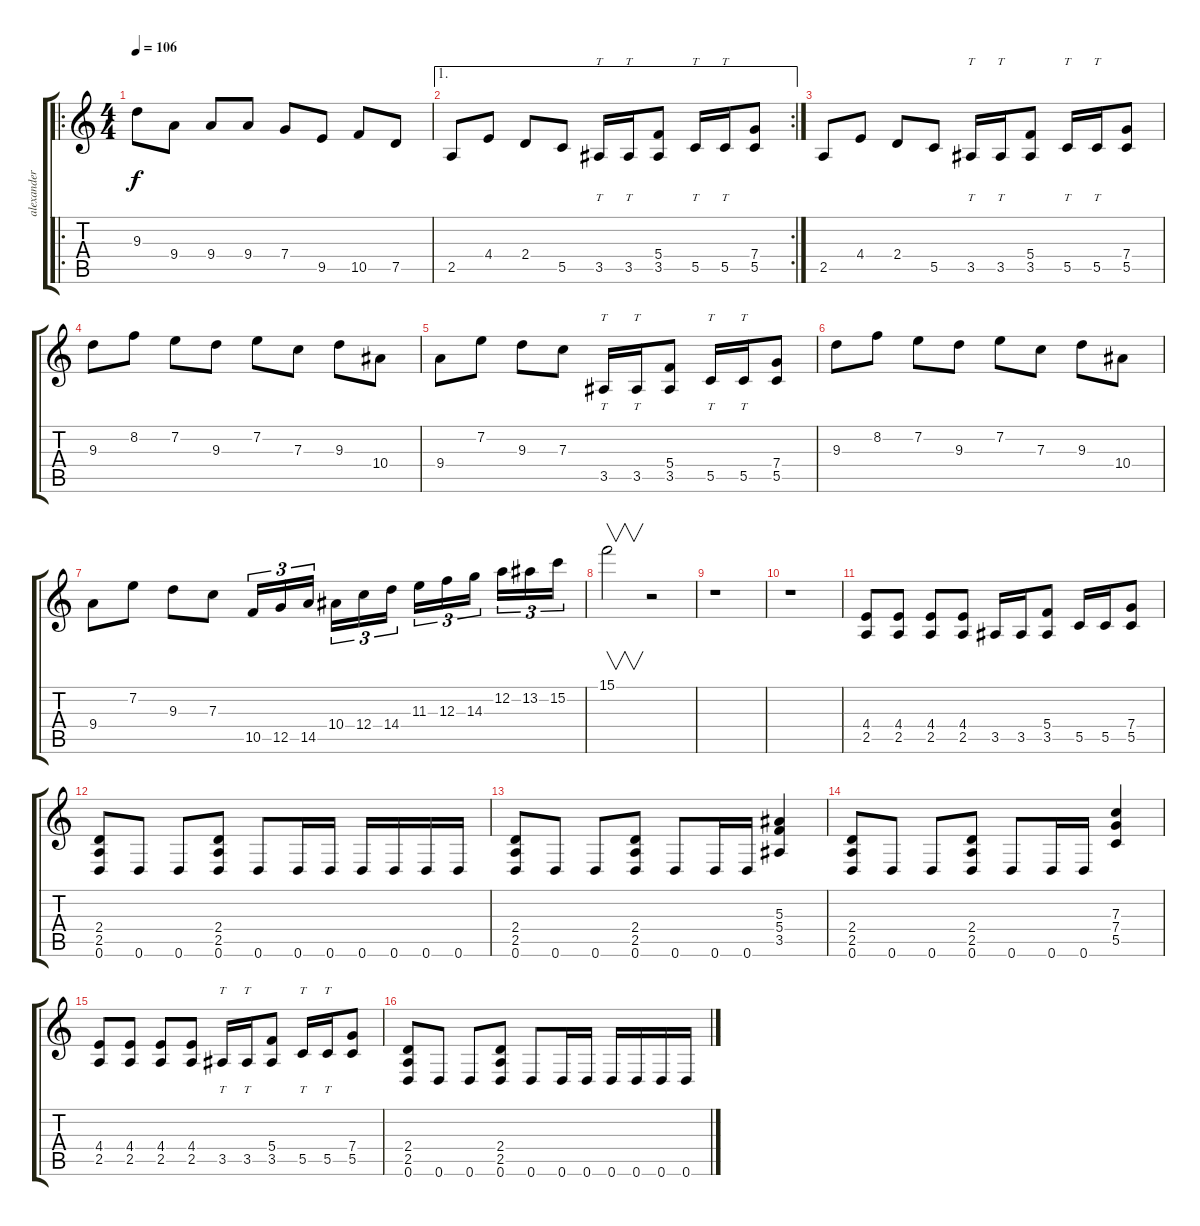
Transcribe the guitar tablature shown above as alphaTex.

\track ("alexander" "alexander") {instrument overdrivenguitar}
\staff {score tabs}
\tuning (D4 A3 F3 C3 G2 D2) {hide}
\ro
\ts (4 4)
\tempo 106
\clef g2
\ks c
9.3.8{dy f} 9.4.8 9.4.8 9.4.8 7.4.8 9.5.8 10.5.8 7.5.8 |
\ae 1
\rc 2
2.5.8 4.4.8 2.4.8 5.5.8 3.5.16{tt} 3.5.16{tt} (5.4 3.5).8 5.5.16{tt} 5.5.16{tt} (7.4 5.5).8 |
2.5.8 4.4.8 2.4.8 5.5.8 3.5.16{tt} 3.5.16{tt} (5.4 3.5).8 5.5.16{tt} 5.5.16{tt} (7.4 5.5).8 |
9.3.8 8.2.8 7.2.8 9.3.8 7.2.8 7.3.8 9.3.8 10.4.8 |
9.4.8 7.2.8 9.3.8 7.3.8 3.5.16{tt} 3.5.16{tt} (5.4 3.5).8 5.5.16{tt} 5.5.16{tt} (7.4 5.5).8 |
9.3.8 8.2.8 7.2.8 9.3.8 7.2.8 7.3.8 9.3.8 10.4.8 |
9.4.8 7.2.8 9.3.8 7.3.8 10.5.16{tu (3 2)} 12.5.16{tu (3 2)} 14.5.16{tu (3 2)} 10.4.16{tu (3 2)} 12.4.16{tu (3 2)} 14.4.16{tu (3 2)} 11.3.16{tu (3 2)} 12.3.16{tu (3 2)} 14.3.16{tu (3 2)} 12.2.16{tu (3 2)} 13.2.16{tu (3 2)} 15.2.16{tu (3 2)} |
15.1.2{v} r.2 |
r.1 |
r.1 |
(4.4 2.5).8{volume 13} (4.4 2.5).8 (4.4 2.5).8 (4.4 2.5).8 3.5.16 3.5.16 (5.4 3.5).8 5.5.16 5.5.16 (7.4 5.5).8 |
(2.4 2.5 0.6).8 0.6.8 0.6.8 (2.4 2.5 0.6).8 0.6.8 0.6.16 0.6.16 0.6.16 0.6.16 0.6.16 0.6.16 |
(2.4 2.5 0.6).8 0.6.8 0.6.8 (2.4 2.5 0.6).8 0.6.8 0.6.16 0.6.16 (5.3 5.4 3.5).4 |
(2.4 2.5 0.6).8 0.6.8 0.6.8 (2.4 2.5 0.6).8 0.6.8 0.6.16 0.6.16 (7.3 7.4 5.5).4 |
(4.4 2.5).8 (4.4 2.5).8 (4.4 2.5).8 (4.4 2.5).8 3.5.16{tt} 3.5.16{tt} (5.4 3.5).8 5.5.16{tt} 5.5.16{tt} (7.4 5.5).8 |
(2.4 2.5 0.6).8 0.6.8 0.6.8 (2.4 2.5 0.6).8 0.6.8 0.6.16 0.6.16 0.6.16 0.6.16 0.6.16 0.6.16
